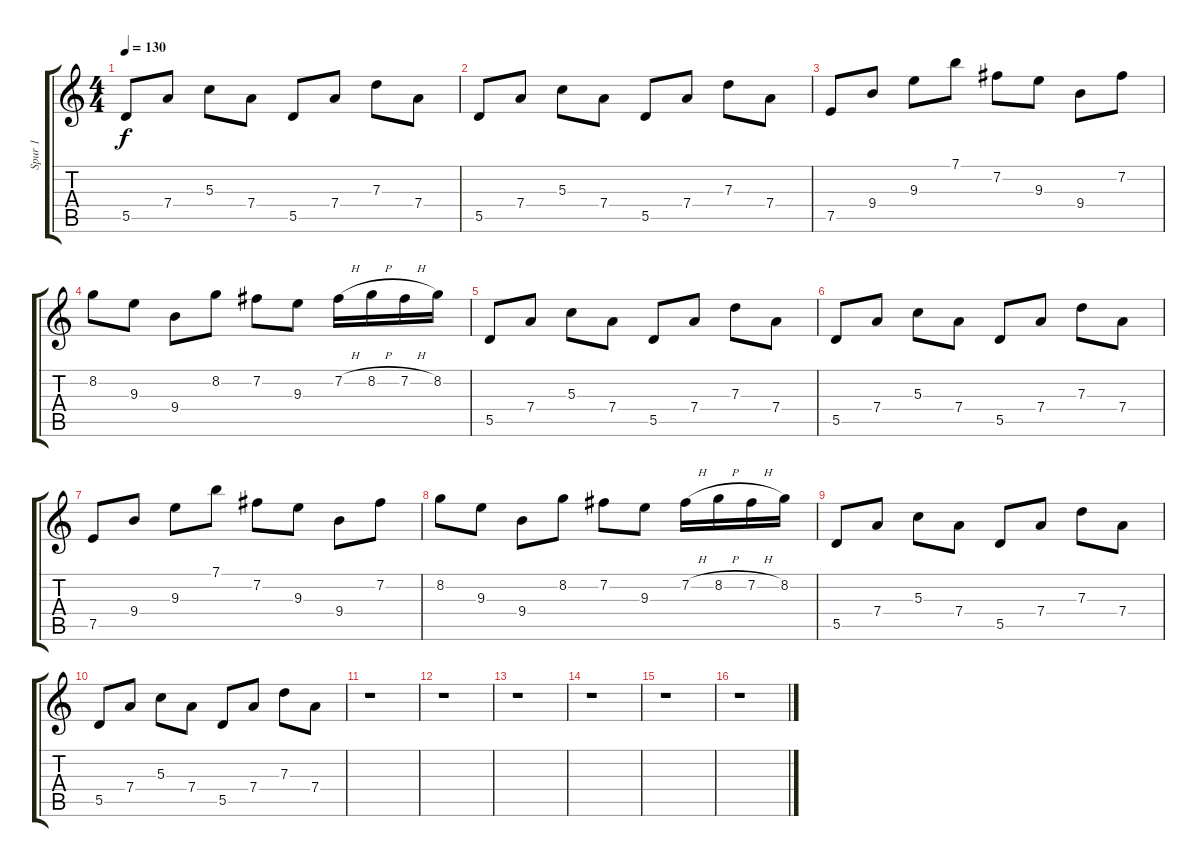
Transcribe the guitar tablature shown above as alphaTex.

\track ("Spur 1" "Spur 1") {instrument acousticguitarsteel}
\staff {score tabs}
\tuning (E4 B3 G3 D3 A2 E2) {hide}
\ts (4 4)
\tempo 130
\clef g2
\ks c
5.5.8{dy f} 7.4.8 5.3.8 7.4.8 5.5.8 7.4.8 7.3.8 7.4.8 |
5.5.8 7.4.8 5.3.8 7.4.8 5.5.8 7.4.8 7.3.8 7.4.8 |
7.5.8 9.4.8 9.3.8 7.1.8 7.2.8 9.3.8 9.4.8 7.2.8 |
8.2.8 9.3.8 9.4.8 8.2.8 7.2.8 9.3.8 7.2{h}.16 8.2{h}.16 7.2{h}.16 8.2.16 |
5.5.8 7.4.8 5.3.8 7.4.8 5.5.8 7.4.8 7.3.8 7.4.8 |
5.5.8 7.4.8 5.3.8 7.4.8 5.5.8 7.4.8 7.3.8 7.4.8 |
7.5.8 9.4.8 9.3.8 7.1.8 7.2.8 9.3.8 9.4.8 7.2.8 |
8.2.8 9.3.8 9.4.8 8.2.8 7.2.8 9.3.8 7.2{h}.16 8.2{h}.16 7.2{h}.16 8.2.16 |
5.5.8 7.4.8 5.3.8 7.4.8 5.5.8 7.4.8 7.3.8 7.4.8 |
5.5.8 7.4.8 5.3.8 7.4.8 5.5.8 7.4.8 7.3.8 7.4.8 |
r.1 |
r.1 |
r.1 |
r.1 |
r.1 |
r.1
